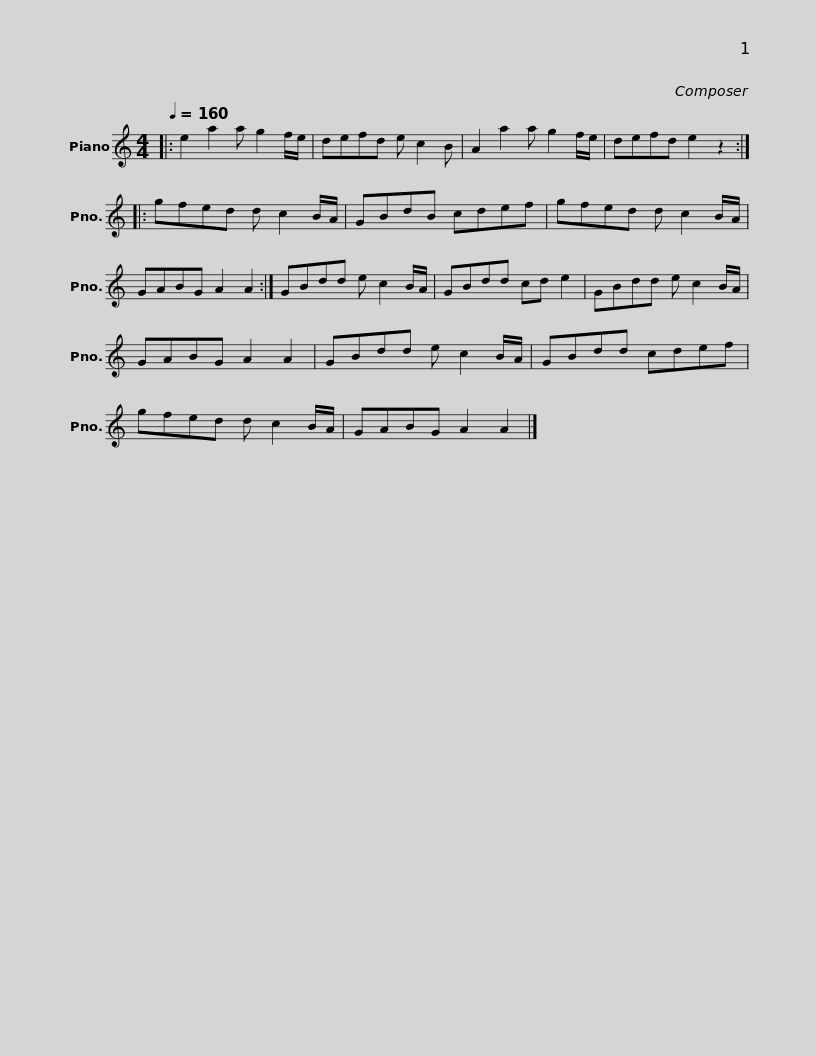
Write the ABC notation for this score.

X:1
L:1/8
Q:1/4=160
M:4/4
I:linebreak $
K:C
V:1 treble
V:1
|: e2 a2 a g2 f/e/ | defd e c2 B | A2 a2 a g2 f/e/ | defd e2 z2 ::$ gfed d c2 B/A/ | %5
 GBdB cdef | gfed d c2 B/A/ | GABG A2 A2 :|$ GBdd e c2 B/A/ | GBdd cd e2 | %10
 GBdd e c2 B/A/ | GABG A2 A2 |$ GBdd e c2 B/A/ | GBdd cdef | gfed d c2 B/A/ | %15
 GABG A2 A2 |] %16
